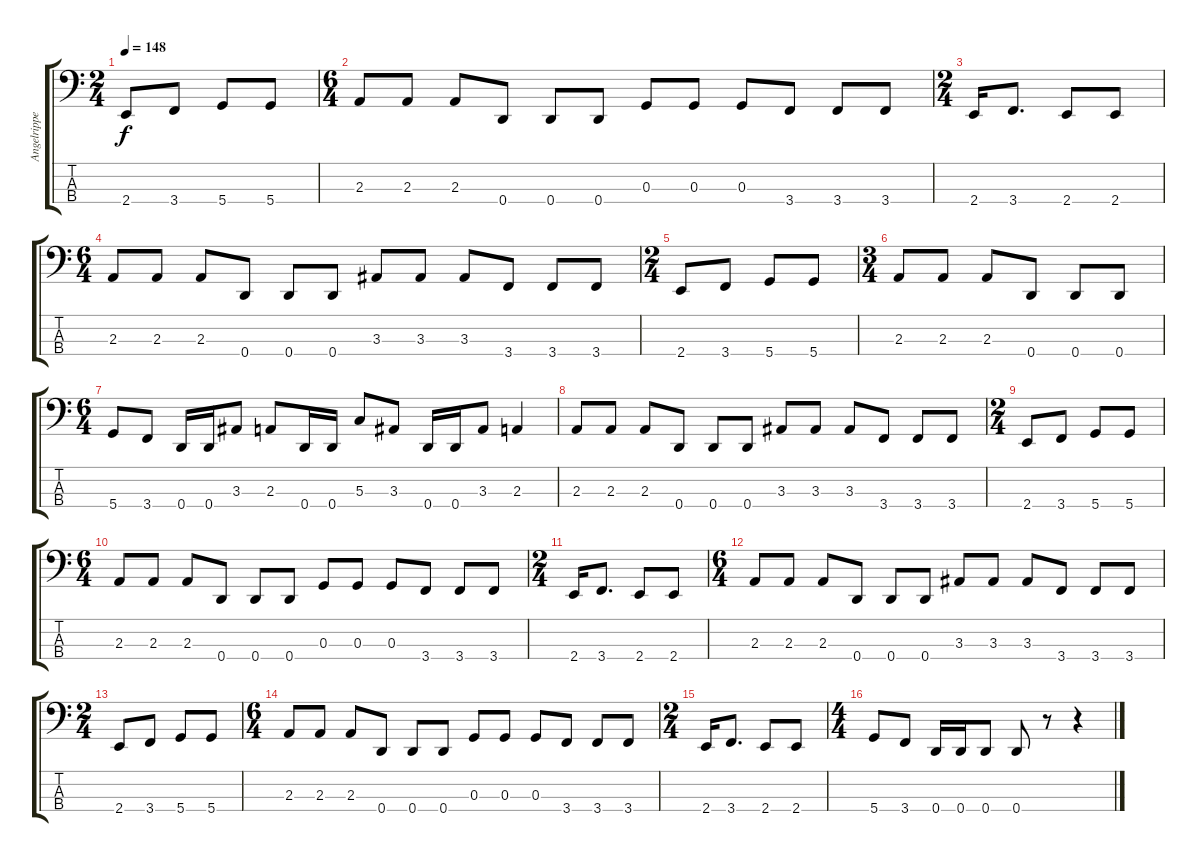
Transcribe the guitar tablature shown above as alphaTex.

\track ("Angelripper" "Angelrippe") {instrument electricbasspick}
\staff {score tabs}
\tuning (F2 C2 G1 D1) {hide}
\ts (2 4)
\tempo 148
\clef f4
\ks c
2.4.8{dy f} 3.4.8 5.4.8 5.4.8 |
\ts (6 4)
2.3.8 2.3.8 2.3.8 0.4.8 0.4.8 0.4.8 0.3.8 0.3.8 0.3.8 3.4.8 3.4.8 3.4.8 |
\ts (2 4)
2.4.16 3.4.8{d} 2.4.8 2.4.8 |
\ts (6 4)
2.3.8 2.3.8 2.3.8 0.4.8 0.4.8 0.4.8 3.3.8 3.3.8 3.3.8 3.4.8 3.4.8 3.4.8 |
\ts (2 4)
2.4.8 3.4.8 5.4.8 5.4.8 |
\ts (3 4)
2.3.8 2.3.8 2.3.8 0.4.8 0.4.8 0.4.8 |
\ts (6 4)
5.4.8 3.4.8 0.4.16 0.4.16 3.3.8 2.3.8 0.4.16 0.4.16 5.3.8 3.3.8 0.4.16 0.4.16 3.3.8 2.3.4 |
2.3.8 2.3.8 2.3.8 0.4.8 0.4.8 0.4.8 3.3.8 3.3.8 3.3.8 3.4.8 3.4.8 3.4.8 |
\ts (2 4)
2.4.8 3.4.8 5.4.8 5.4.8 |
\ts (6 4)
2.3.8 2.3.8 2.3.8 0.4.8 0.4.8 0.4.8 0.3.8 0.3.8 0.3.8 3.4.8 3.4.8 3.4.8 |
\ts (2 4)
2.4.16 3.4.8{d} 2.4.8 2.4.8 |
\ts (6 4)
2.3.8 2.3.8 2.3.8 0.4.8 0.4.8 0.4.8 3.3.8 3.3.8 3.3.8 3.4.8 3.4.8 3.4.8 |
\ts (2 4)
2.4.8 3.4.8 5.4.8 5.4.8 |
\ts (6 4)
2.3.8 2.3.8 2.3.8 0.4.8 0.4.8 0.4.8 0.3.8 0.3.8 0.3.8 3.4.8 3.4.8 3.4.8 |
\ts (2 4)
2.4.16 3.4.8{d} 2.4.8 2.4.8 |
\ts (4 4)
5.4.8 3.4.8 0.4.16 0.4.16 0.4.8 0.4.8 r.8 r.4
